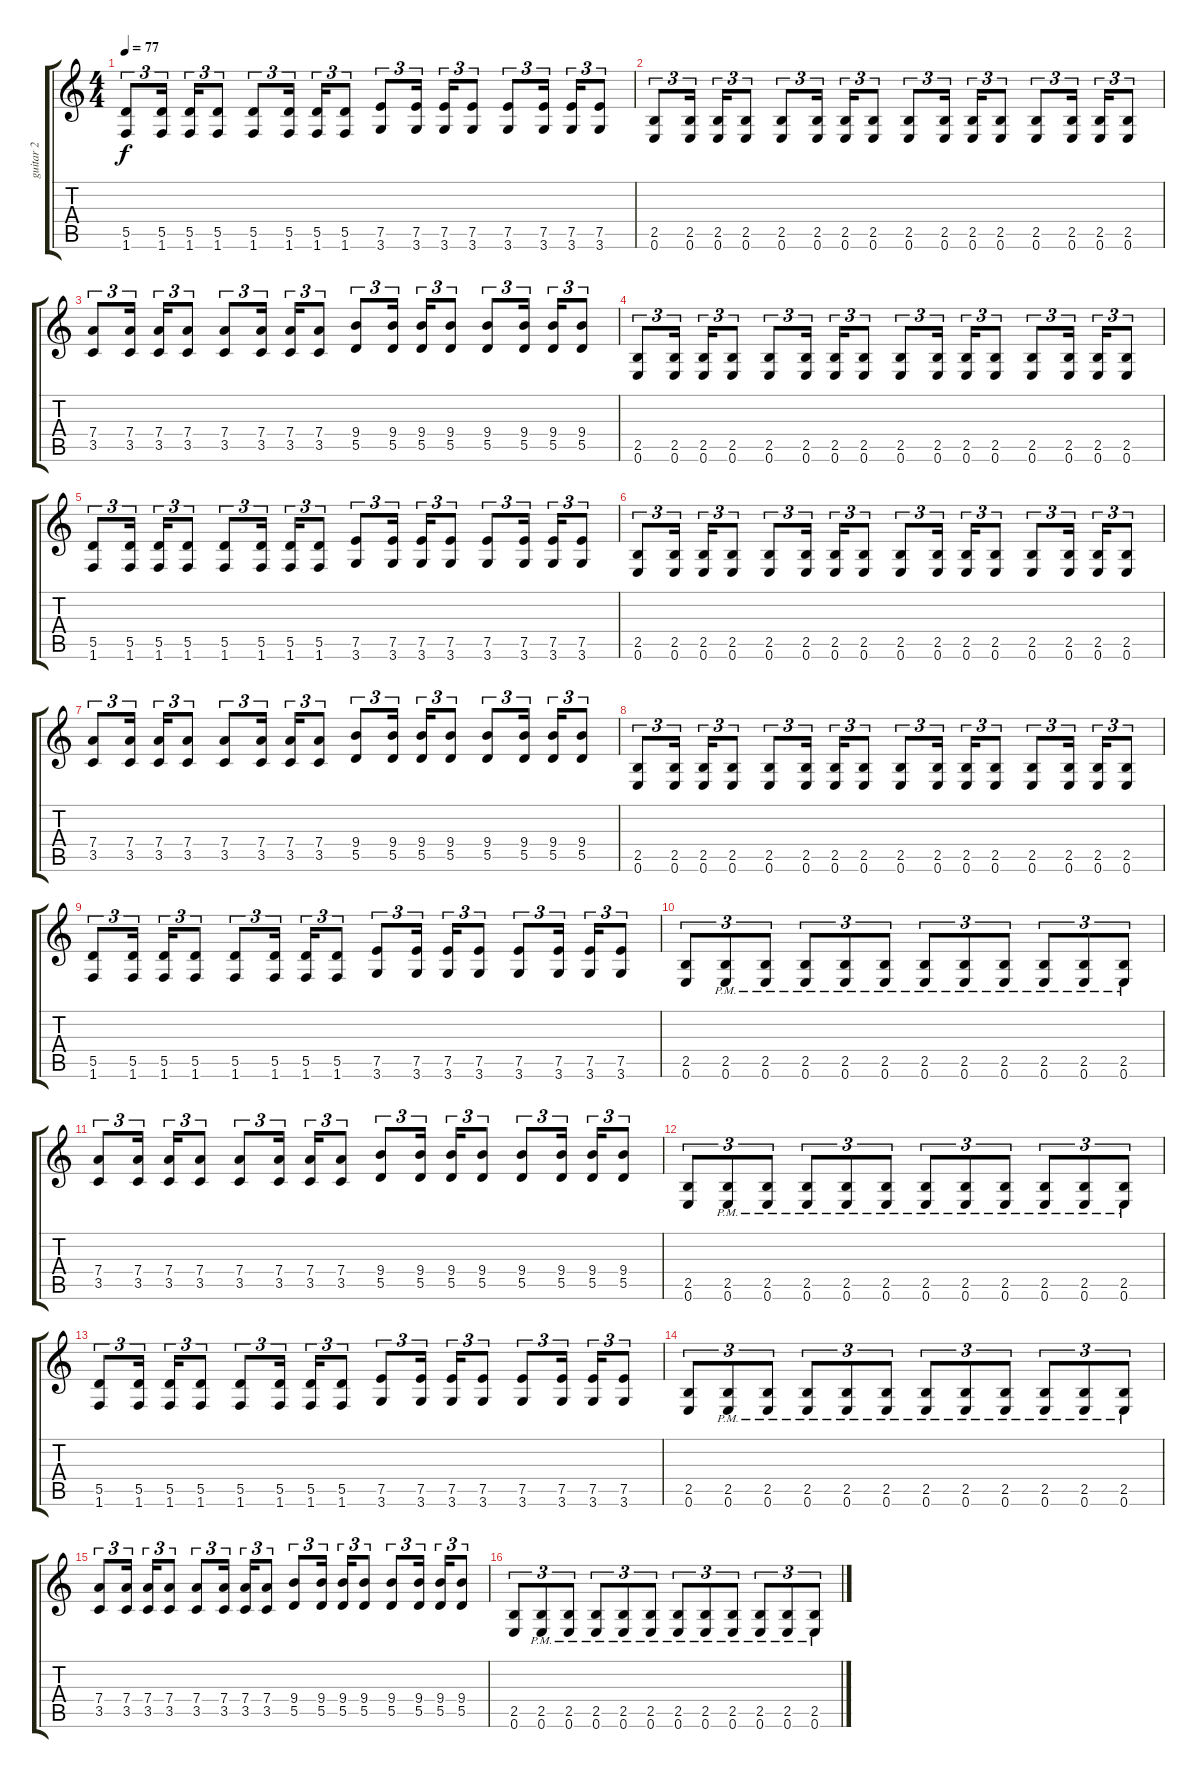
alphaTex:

\track ("guitar 2" "guitar 2") {instrument distortionguitar}
\staff {score tabs}
\tuning (E4 B3 G3 D3 A2 E2) {hide}
\ts (4 4)
\tempo 77
\clef g2
\ks c
(5.5 1.6).8{tu (3 2) dy f} (5.5 1.6).16{tu (3 2)} (5.5 1.6).16{tu (3 2)} (5.5 1.6).8{tu (3 2)} (5.5 1.6).8{tu (3 2)} (5.5 1.6).16{tu (3 2)} (5.5 1.6).16{tu (3 2)} (5.5 1.6).8{tu (3 2)} (7.5 3.6).8{tu (3 2)} (7.5 3.6).16{tu (3 2)} (7.5 3.6).16{tu (3 2)} (7.5 3.6).8{tu (3 2)} (7.5 3.6).8{tu (3 2)} (7.5 3.6).16{tu (3 2)} (7.5 3.6).16{tu (3 2)} (7.5 3.6).8{tu (3 2)} |
(2.5 0.6).8{tu (3 2)} (2.5 0.6).16{tu (3 2)} (2.5 0.6).16{tu (3 2)} (2.5 0.6).8{tu (3 2)} (2.5 0.6).8{tu (3 2)} (2.5 0.6).16{tu (3 2)} (2.5 0.6).16{tu (3 2)} (2.5 0.6).8{tu (3 2)} (2.5 0.6).8{tu (3 2)} (2.5 0.6).16{tu (3 2)} (2.5 0.6).16{tu (3 2)} (2.5 0.6).8{tu (3 2)} (2.5 0.6).8{tu (3 2)} (2.5 0.6).16{tu (3 2)} (2.5 0.6).16{tu (3 2)} (2.5 0.6).8{tu (3 2)} |
(7.4 3.5).8{tu (3 2)} (7.4 3.5).16{tu (3 2)} (7.4 3.5).16{tu (3 2)} (7.4 3.5).8{tu (3 2)} (7.4 3.5).8{tu (3 2)} (7.4 3.5).16{tu (3 2)} (7.4 3.5).16{tu (3 2)} (7.4 3.5).8{tu (3 2)} (9.4 5.5).8{tu (3 2)} (9.4 5.5).16{tu (3 2)} (9.4 5.5).16{tu (3 2)} (9.4 5.5).8{tu (3 2)} (9.4 5.5).8{tu (3 2)} (9.4 5.5).16{tu (3 2)} (9.4 5.5).16{tu (3 2)} (9.4 5.5).8{tu (3 2)} |
(2.5 0.6).8{tu (3 2)} (2.5 0.6).16{tu (3 2)} (2.5 0.6).16{tu (3 2)} (2.5 0.6).8{tu (3 2)} (2.5 0.6).8{tu (3 2)} (2.5 0.6).16{tu (3 2)} (2.5 0.6).16{tu (3 2)} (2.5 0.6).8{tu (3 2)} (2.5 0.6).8{tu (3 2)} (2.5 0.6).16{tu (3 2)} (2.5 0.6).16{tu (3 2)} (2.5 0.6).8{tu (3 2)} (2.5 0.6).8{tu (3 2)} (2.5 0.6).16{tu (3 2)} (2.5 0.6).16{tu (3 2)} (2.5 0.6).8{tu (3 2)} |
(5.5 1.6).8{tu (3 2)} (5.5 1.6).16{tu (3 2)} (5.5 1.6).16{tu (3 2)} (5.5 1.6).8{tu (3 2)} (5.5 1.6).8{tu (3 2)} (5.5 1.6).16{tu (3 2)} (5.5 1.6).16{tu (3 2)} (5.5 1.6).8{tu (3 2)} (7.5 3.6).8{tu (3 2)} (7.5 3.6).16{tu (3 2)} (7.5 3.6).16{tu (3 2)} (7.5 3.6).8{tu (3 2)} (7.5 3.6).8{tu (3 2)} (7.5 3.6).16{tu (3 2)} (7.5 3.6).16{tu (3 2)} (7.5 3.6).8{tu (3 2)} |
(2.5 0.6).8{tu (3 2)} (2.5 0.6).16{tu (3 2)} (2.5 0.6).16{tu (3 2)} (2.5 0.6).8{tu (3 2)} (2.5 0.6).8{tu (3 2)} (2.5 0.6).16{tu (3 2)} (2.5 0.6).16{tu (3 2)} (2.5 0.6).8{tu (3 2)} (2.5 0.6).8{tu (3 2)} (2.5 0.6).16{tu (3 2)} (2.5 0.6).16{tu (3 2)} (2.5 0.6).8{tu (3 2)} (2.5 0.6).8{tu (3 2)} (2.5 0.6).16{tu (3 2)} (2.5 0.6).16{tu (3 2)} (2.5 0.6).8{tu (3 2)} |
(7.4 3.5).8{tu (3 2)} (7.4 3.5).16{tu (3 2)} (7.4 3.5).16{tu (3 2)} (7.4 3.5).8{tu (3 2)} (7.4 3.5).8{tu (3 2)} (7.4 3.5).16{tu (3 2)} (7.4 3.5).16{tu (3 2)} (7.4 3.5).8{tu (3 2)} (9.4 5.5).8{tu (3 2)} (9.4 5.5).16{tu (3 2)} (9.4 5.5).16{tu (3 2)} (9.4 5.5).8{tu (3 2)} (9.4 5.5).8{tu (3 2)} (9.4 5.5).16{tu (3 2)} (9.4 5.5).16{tu (3 2)} (9.4 5.5).8{tu (3 2)} |
(2.5 0.6).8{tu (3 2)} (2.5 0.6).16{tu (3 2)} (2.5 0.6).16{tu (3 2)} (2.5 0.6).8{tu (3 2)} (2.5 0.6).8{tu (3 2)} (2.5 0.6).16{tu (3 2)} (2.5 0.6).16{tu (3 2)} (2.5 0.6).8{tu (3 2)} (2.5 0.6).8{tu (3 2)} (2.5 0.6).16{tu (3 2)} (2.5 0.6).16{tu (3 2)} (2.5 0.6).8{tu (3 2)} (2.5 0.6).8{tu (3 2)} (2.5 0.6).16{tu (3 2)} (2.5 0.6).16{tu (3 2)} (2.5 0.6).8{tu (3 2)} |
(5.5 1.6).8{tu (3 2)} (5.5 1.6).16{tu (3 2)} (5.5 1.6).16{tu (3 2)} (5.5 1.6).8{tu (3 2)} (5.5 1.6).8{tu (3 2)} (5.5 1.6).16{tu (3 2)} (5.5 1.6).16{tu (3 2)} (5.5 1.6).8{tu (3 2)} (7.5 3.6).8{tu (3 2)} (7.5 3.6).16{tu (3 2)} (7.5 3.6).16{tu (3 2)} (7.5 3.6).8{tu (3 2)} (7.5 3.6).8{tu (3 2)} (7.5 3.6).16{tu (3 2)} (7.5 3.6).16{tu (3 2)} (7.5 3.6).8{tu (3 2)} |
(2.5 0.6).8{tu (3 2)} (2.5{pm} 0.6{pm}).8{tu (3 2)} (2.5{pm} 0.6{pm}).8{tu (3 2)} (2.5{pm} 0.6{pm}).8{tu (3 2)} (2.5{pm} 0.6{pm}).8{tu (3 2)} (2.5{pm} 0.6{pm}).8{tu (3 2)} (2.5{pm} 0.6{pm}).8{tu (3 2)} (2.5{pm} 0.6{pm}).8{tu (3 2)} (2.5{pm} 0.6{pm}).8{tu (3 2)} (2.5{pm} 0.6{pm}).8{tu (3 2)} (2.5{pm} 0.6{pm}).8{tu (3 2)} (2.5{pm} 0.6{pm}).8{tu (3 2)} |
(7.4 3.5).8{tu (3 2)} (7.4 3.5).16{tu (3 2)} (7.4 3.5).16{tu (3 2)} (7.4 3.5).8{tu (3 2)} (7.4 3.5).8{tu (3 2)} (7.4 3.5).16{tu (3 2)} (7.4 3.5).16{tu (3 2)} (7.4 3.5).8{tu (3 2)} (9.4 5.5).8{tu (3 2)} (9.4 5.5).16{tu (3 2)} (9.4 5.5).16{tu (3 2)} (9.4 5.5).8{tu (3 2)} (9.4 5.5).8{tu (3 2)} (9.4 5.5).16{tu (3 2)} (9.4 5.5).16{tu (3 2)} (9.4 5.5).8{tu (3 2)} |
(2.5 0.6).8{tu (3 2)} (2.5{pm} 0.6{pm}).8{tu (3 2)} (2.5{pm} 0.6{pm}).8{tu (3 2)} (2.5{pm} 0.6{pm}).8{tu (3 2)} (2.5{pm} 0.6{pm}).8{tu (3 2)} (2.5{pm} 0.6{pm}).8{tu (3 2)} (2.5{pm} 0.6{pm}).8{tu (3 2)} (2.5{pm} 0.6{pm}).8{tu (3 2)} (2.5{pm} 0.6{pm}).8{tu (3 2)} (2.5{pm} 0.6{pm}).8{tu (3 2)} (2.5{pm} 0.6{pm}).8{tu (3 2)} (2.5{pm} 0.6{pm}).8{tu (3 2)} |
(5.5 1.6).8{tu (3 2)} (5.5 1.6).16{tu (3 2)} (5.5 1.6).16{tu (3 2)} (5.5 1.6).8{tu (3 2)} (5.5 1.6).8{tu (3 2)} (5.5 1.6).16{tu (3 2)} (5.5 1.6).16{tu (3 2)} (5.5 1.6).8{tu (3 2)} (7.5 3.6).8{tu (3 2)} (7.5 3.6).16{tu (3 2)} (7.5 3.6).16{tu (3 2)} (7.5 3.6).8{tu (3 2)} (7.5 3.6).8{tu (3 2)} (7.5 3.6).16{tu (3 2)} (7.5 3.6).16{tu (3 2)} (7.5 3.6).8{tu (3 2)} |
(2.5 0.6).8{tu (3 2)} (2.5{pm} 0.6{pm}).8{tu (3 2)} (2.5{pm} 0.6{pm}).8{tu (3 2)} (2.5{pm} 0.6{pm}).8{tu (3 2)} (2.5{pm} 0.6{pm}).8{tu (3 2)} (2.5{pm} 0.6{pm}).8{tu (3 2)} (2.5{pm} 0.6{pm}).8{tu (3 2)} (2.5{pm} 0.6{pm}).8{tu (3 2)} (2.5{pm} 0.6{pm}).8{tu (3 2)} (2.5{pm} 0.6{pm}).8{tu (3 2)} (2.5{pm} 0.6{pm}).8{tu (3 2)} (2.5{pm} 0.6{pm}).8{tu (3 2)} |
(7.4 3.5).8{tu (3 2)} (7.4 3.5).16{tu (3 2)} (7.4 3.5).16{tu (3 2)} (7.4 3.5).8{tu (3 2)} (7.4 3.5).8{tu (3 2)} (7.4 3.5).16{tu (3 2)} (7.4 3.5).16{tu (3 2)} (7.4 3.5).8{tu (3 2)} (9.4 5.5).8{tu (3 2)} (9.4 5.5).16{tu (3 2)} (9.4 5.5).16{tu (3 2)} (9.4 5.5).8{tu (3 2)} (9.4 5.5).8{tu (3 2)} (9.4 5.5).16{tu (3 2)} (9.4 5.5).16{tu (3 2)} (9.4 5.5).8{tu (3 2)} |
(2.5 0.6).8{tu (3 2)} (2.5{pm} 0.6{pm}).8{tu (3 2)} (2.5{pm} 0.6{pm}).8{tu (3 2)} (2.5{pm} 0.6{pm}).8{tu (3 2)} (2.5{pm} 0.6{pm}).8{tu (3 2)} (2.5{pm} 0.6{pm}).8{tu (3 2)} (2.5{pm} 0.6{pm}).8{tu (3 2)} (2.5{pm} 0.6{pm}).8{tu (3 2)} (2.5{pm} 0.6{pm}).8{tu (3 2)} (2.5{pm} 0.6{pm}).8{tu (3 2)} (2.5{pm} 0.6{pm}).8{tu (3 2)} (2.5{pm} 0.6{pm}).8{tu (3 2)}
